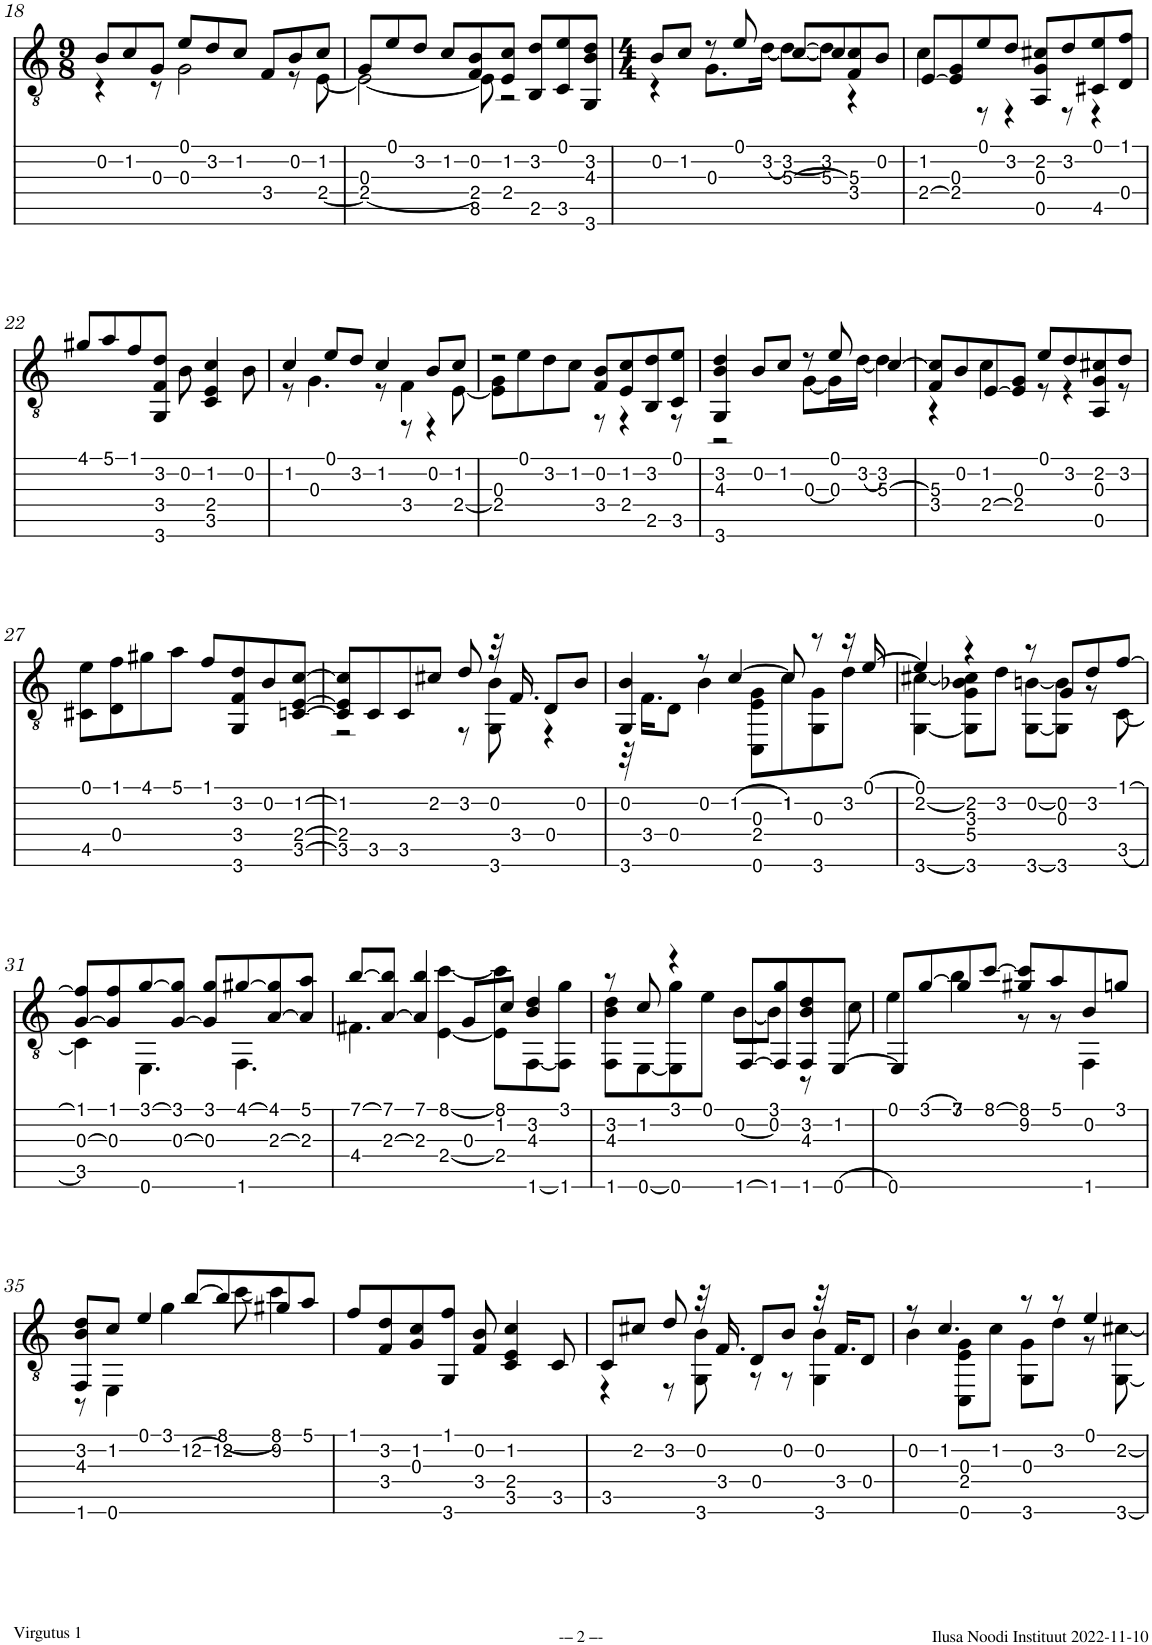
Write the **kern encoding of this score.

**kern	**kern
*part1	*part1
*staff2	*staff1
*I"Classical Guitar	*
!!LO:PB:g=z
*	*clefGv2
*k[]	*k[]
*M9/8	*M9/8
=18	=18
*^	*^
8BL	4r	8B/L	4r
8c	.	8c/	.
8GJ	8r	8G/J	8r
8eL	2G	8e/L	2G\
8d	.	8d/	.
8cJ	.	8c/J	.
8FL	.	8F/L	.
8B	8r	8B/	8r
8cJ	[8E	8c/J	[8E\
=19	=19	=19	=19
8GL	2E_	8G/L	2E\_
8e	.	8e/	.
8dJ	.	8d/J	.
8cL	.	8c/L	.
8F\ 8B\	8E]	8F/ 8B/	8E\]
8E\ 8c\J	2r	8E/ 8c/J	2r
8BB\ 8d\L	.	8BB/ 8d/L	.
8C\ 8e\	.	8C/ 8e/	.
8GG\ 8B\ 8d\J	.	8GG/ 8B/ 8d/J	.
=20	=20	=20	=20
*M4/4	*	*M4/4	*
8BL	4r	8B/L	4r
8cJ	.	8c/J	.
8r	8.GL	8r	8.G\L
8e	.	8e/	.
.	[16dJk	.	[16d\Jk
[8cL	8dL_	[8c/L	8d\L_
8cJ	8dJ]	8c/]	8d\J]
8F\ 8c]\L	4r	8F/ 8c/	4r
8BJ	.	8B/J	.
=21	=21	=21	=21
[8EL	4c	[8E/L	4c\
8E]\ 8G\J	.	8E/] 8G/	.
8eL	8r	8e/	8r
8dJ	4r	8d/J	4r
8AA\ 8G\ 8c#X\L	.	8AA/ 8G/ 8c#X/L	.
8dJ	8r	8d/	8r
8C#X\ 8e\L	4r	8C#X/ 8e/	4r
8D\ 8f\J	.	8D/ 8f/J	.
*v	*v	*	*
*	*v	*v
!!LO:LB:g=z
=22	=22
8g#XL	8g#X/L
8aJ	8a/
8fL	8f/
8GG\ 8F\ 8d\J	8GG/ 8F/ 8d/J
8B	8B\
4C 4E 4c	4C/ 4E/ 4c/
8B	8B\
=23	=23
*^	*^
*	*^	*	*^
4c	8r	8ryy	4c/	8r	8ryy
*	*v	*v	*	*	*
*	*	*	*v	*v
.	4.G	.	4.G\
8eL	.	8e/L	.
8dJ	.	8d/J	.
4c	8r	4c/	8r
*	*^	*	*^
.	4F	8r	.	4F\	8r
8BL	.	4r	8B/L	.	4r
8cJ	[8E	.	8c/J	[8E\	.
*	*v	*v	*	*	*
*	*	*	*v	*v
=24	=24	=24	=24
2r	8E]\ 8G\L	2r	8E\] 8G\L
.	8eJ	.	8e\
.	8dL	.	8d\
.	8cJ	.	8c\J
8F\ 8B\L	8r	8F/ 8B/L	8r
8E\ 8c\J	4r	8E/ 8c/	4r
8BB\ 8d\L	.	8BB/ 8d/	.
8C\ 8e\J	8r	8C/ 8e/J	8r
=25	=25	=25	=25
4GG 4B 4d	2r	4GG/ 4B/ 4d/	2r
8BL	.	8B/L	.
8cJ	.	8c/J	.
8r	[8GL	8r	[8G\L
8e	16GL]	8e/	16G\L]
.	[16dJJ	.	[16d\JJ
[4c	4d]	[4c/	4d\]
=26	=26	=26	=26
8F\ 8c]\L	4r	8F/ 8c/]L	4r
8BJ	.	8B/	.
[8EL	4c	[8E/	4c\
8E]\ 8G\J	.	8E/] 8G/J	.
8eL	8r	8e/L	8r
8dJ	4r	8d/	4r
8AA\ 8G\ 8c#X\L	.	8AA/ 8G/ 8c#X/	.
8dJ	8r	8d/J	8r
*v	*v	*	*
*	*v	*v
!!LO:LB:g=z
=27	=27
8C#X\ 8e\L	8C#X\ 8e\L
8D\ 8f\J	8D\ 8f\
8g#XL	8g#X\
8aJ	8a\J
8fL	8f/L
8GG\ 8F\ 8d\J	8GG/ 8F/ 8d/
8BL	8B/
[8C\ [8E\ [8c\J	[8Cn/ [8E/ [8c/J
=28	=28
*^	*^
8C]\ 8E]\ 8c]\L	2r	8C/] 8E/] 8c/]L	2r
8CJ	.	8C/	.
8CL	.	8C/	.
8c#XJ	.	8c#X/J	.
8d	8r	8d/	8r
32r	8GG 8B	32r	8GG\ 8B\
16.F	.	16.F/	.
8DL	4r	8D/L	4r
8BJ	.	8B/J	.
=29	=29	=29	=29
4GG 4B	32r	4GG/ 4B/	32r
.	16.FKL	.	16.F\KL
.	8DJ	.	8D\J
8r	4B	8r	4B\
[4c	.	[4c/	.
.	8CC\ 8E\ 8G\L	.	8CC\ 8E\ 8G\L
8c]	8cJ	8c/]	8c\
8r	8GG\ 8G\L	8r	8GG\ 8G\
16r	8dJ	16r	8d\J
[16e	.	[16e/	.
=30	=30	=30	=30
4e]	[4GG [4c#X	4e/]	[4GG\ [4c#X\
4r	8GG]\ 8G\ 8B-X\ 8c#]\L	4r	8GG\] 8G\ 8B-X\ 8c#\]L
.	8dJ	.	8d\J
8r	[8GG\ [8Bn\L	8r	[8GG\ [8Bn\L
8G	8GG]\ 8B]\J	8G/L	8GG\] 8B\]J
8dL	8r	8d/	8r
[8fJ	[8C	[8f/J	[8C\
!!LO:LB:g=z	!!
=31	=31	=31	=31
[8G\ 8f]\L	4C]	[8G/ 8f/]L	4C\]
8G]\ 8f\J	.	8G/] 8f/	.
[8gL	4.EE	[8g/	4.EE\
[8G\ 8g]\J	.	[8G/ 8g/]J	.
8G]\ 8g\L	.	8G/] 8g/L	.
[8g#XJ	4.FF	[8g#X/	4.FF\
[8A\ 8g#]\L	.	[8A/ 8g#/]	.
8A]\ 8a\J	.	8A/] 8a/J	.
=32	=32	=32	=32
[8bL	4.F#X	[8b/L	4.F#X\
[8A\ 8b]\J	.	[8A/ 8b/]J	.
4A] 4b	.	4A/] 4b/	.
.	[4E [4cc	.	[4E\ [4cc\
8GL	.	8G/L	.
8cJ	8E] 8cc]	8c/J	8E\] 8cc\]L
4B 4d	[8FFL	4B/ 4d/	[8FF\
.	8FF]\ 8g\J	.	8FF\] 8g\J
=33	=33	=33	=33
8r	8FF\ 8B\ 8d\L	8r	8FF\ 8B\ 8d\L
8c	[8EEJ	8c/	[8EE\
4r	8EE]\ 8g\L	4r	8EE\] 8g\
.	8eJ	.	8e\J
[8FFL	[8BL	[8FF/L	[8B\L
8FF]\ 8g\J	8BJ]	8FF/] 8g/	8B\J]
8FF\ 8B\ 8d\L	8r	8FF/ 8B/ 8d/	8r
[8EEJ	8c	[8EE/J	8c\
=34	=34	=34	=34
8EEL]	4e	8EE/L]	4e\
[8gJ	.	[8g/	.
8gL]	4b	8g/]	4b\
[8ccJ	.	[8cc/J	.
8g#X\ 8cc]\L	8r	8g#X/ 8cc/]L	8r
8aJ	8r	8a/	8r
8BL	4FF	8B/	4FF\
8gJ	.	8gn/J	.
!!LO:LB:g=z	!!
=35	=35	=35	=35
8FF\ 8B\ 8d\L	8r	8FF/ 8B/ 8d/L	8r
8cJ	4EE	8c/J	4EE\
4e	.	4e/	.
.	4g	.	4g\
[8bL	.	[8b/L	.
8bJ]	[8cc	8b/]	[8cc\
8g#XL	4cc]	8g#X/	4cc\]
8aJ	.	8a/J	.
*v	*v	*	*
*	*v	*v
=36	=36
8fL	8f/L
8F\ 8d\J	8F/ 8d/
8G\ 8c\L	8G/ 8c/
8GG\ 8f\J	8GG/ 8f/J
8F 8B	8F/ 8B/
4C 4E 4c	4C/ 4E/ 4c/
8C	8C/
=37	=37
*^	*^
8CL	4r	8C/L	4r
8c#XJ	.	8c#X/J	.
8d	8r	8d/	8r
32r	8GG 8B	32r	8GG\ 8B\
16.F	.	16.F/	.
8DL	8r	8D/L	8r
8BJ	8r	8B/J	8r
32r	4GG 4B	32r	4GG\ 4B\
16.FKL	.	16.F/KL	.
8DJ	.	8D/J	.
=38	=38	=38	=38
8r	4B	8r	4B\
4.c	.	4.c/	.
.	8CC\ 8E\ 8G\L	.	8CC\ 8E\ 8G\L
.	8cJ	.	8c\J
8r	8GG\ 8G\L	8r	8GG\ 8G\L
8r	8dJ	8r	8d\J
4e	8r	4e/	8r
.	[8GG [8c#X	.	[8GG\ [8c#X\
*v	*v	*	*
*	*v	*v
=	=
*-	*-
